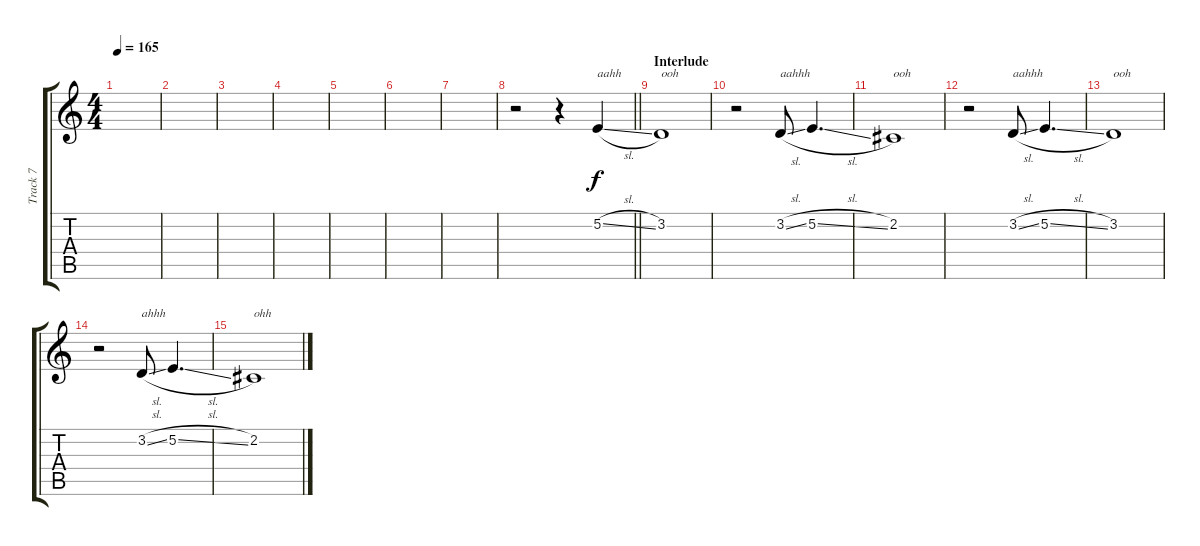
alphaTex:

\track ("Track 7" "Track 7") {instrument tenorsax}
\staff {score tabs}
\tuning (E4 B3 G3 D3 A2 E2) {hide}
\ts (4 4)
\tempo 165
\clef g2
\ks c
|
|
|
|
|
|
|
\barLineRight lightlight
r.2 r.4 5.2{sl}.4{txt "aahh"} |
\section ("" "Interlude")
3.2.1{txt "ooh"} |
r.2 3.2{sl}.8{txt "aahhh"} 5.2{sl}.4{d} |
2.2.1{txt "ooh"} |
r.2 3.2{sl}.8{txt "aahhh"} 5.2{sl}.4{d} |
3.2.1{txt "ooh"} |
r.2 3.2{sl}.8{txt "ahhh"} 5.2{sl}.4{d} |
2.2.1{txt "ohh"}
